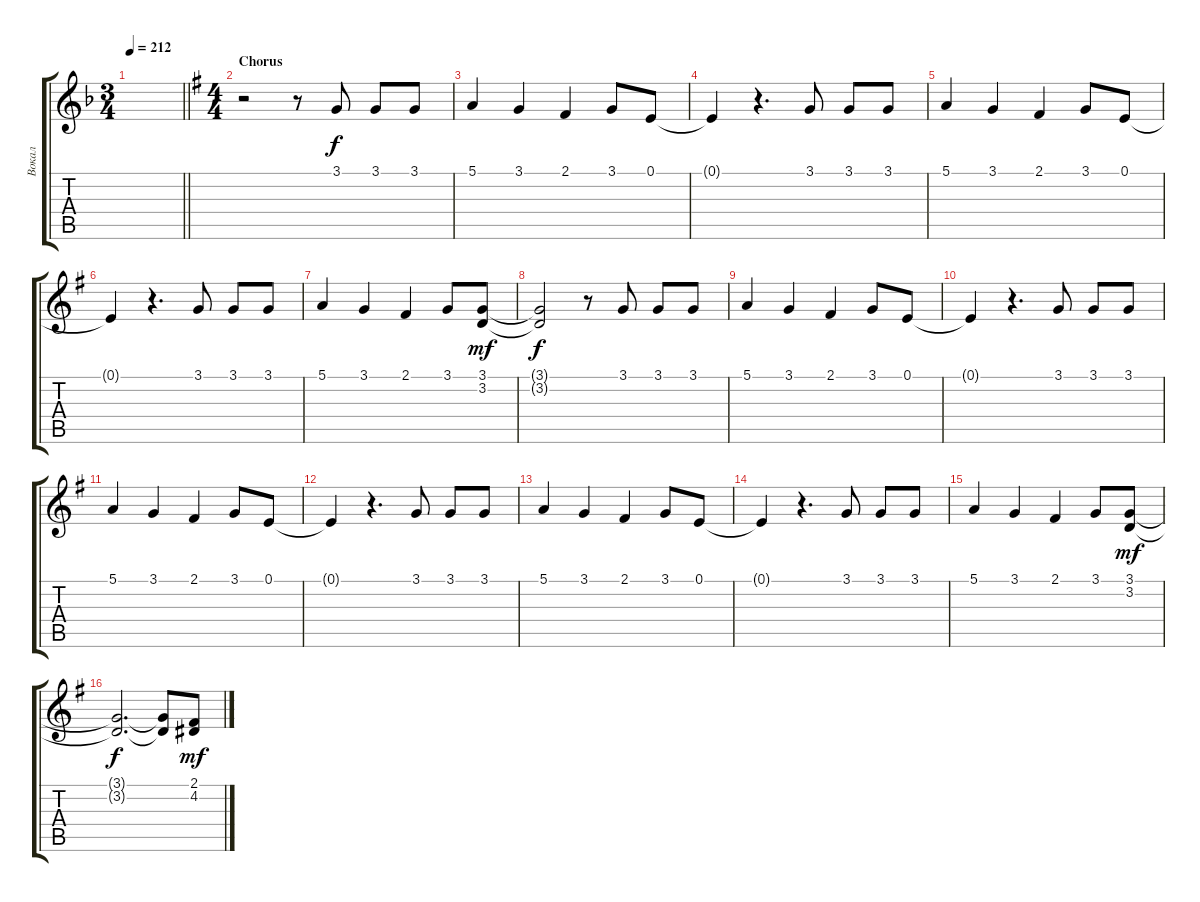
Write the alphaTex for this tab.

\track ("Вокал" "Вокал") {instrument trumpet}
\staff {score tabs}
\tuning (E4 B3 G3 D3 A2 E2) {hide}
\ts (3 4)
\tempo 212
\clef g2
\barLineRight lightlight
\ks dminor
|
\ts (4 4)
\section ("" "Chorus")
\ks eminor
r.2 r.8 3.1.8 3.1.8 3.1.8 |
5.1.4 3.1.4 2.1.4 3.1.8 0.1.8 |
0.1{t}.4 r.4{d} 3.1.8 3.1.8 3.1.8 |
5.1.4 3.1.4 2.1.4 3.1.8 0.1.8 |
0.1{t}.4 r.4{d} 3.1.8 3.1.8 3.1.8 |
5.1.4 3.1.4 2.1.4 3.1.8 (3.1 3.2).8{dy mf} |
(3.1{t} 3.2{t}).2{dy f} r.8 3.1.8 3.1.8 3.1.8 |
5.1.4 3.1.4 2.1.4 3.1.8 0.1.8 |
0.1{t}.4 r.4{d} 3.1.8 3.1.8 3.1.8 |
5.1.4 3.1.4 2.1.4 3.1.8 0.1.8 |
0.1{t}.4 r.4{d} 3.1.8 3.1.8 3.1.8 |
5.1.4 3.1.4 2.1.4 3.1.8 0.1.8 |
0.1{t}.4 r.4{d} 3.1.8 3.1.8 3.1.8 |
5.1.4 3.1.4 2.1.4 3.1.8 (3.1 3.2).8{dy mf} |
(3.1{t} 3.2{t}).2{d dy f} (3.1{t} 3.2{t}).8 (2.1 4.2).8{dy mf}
